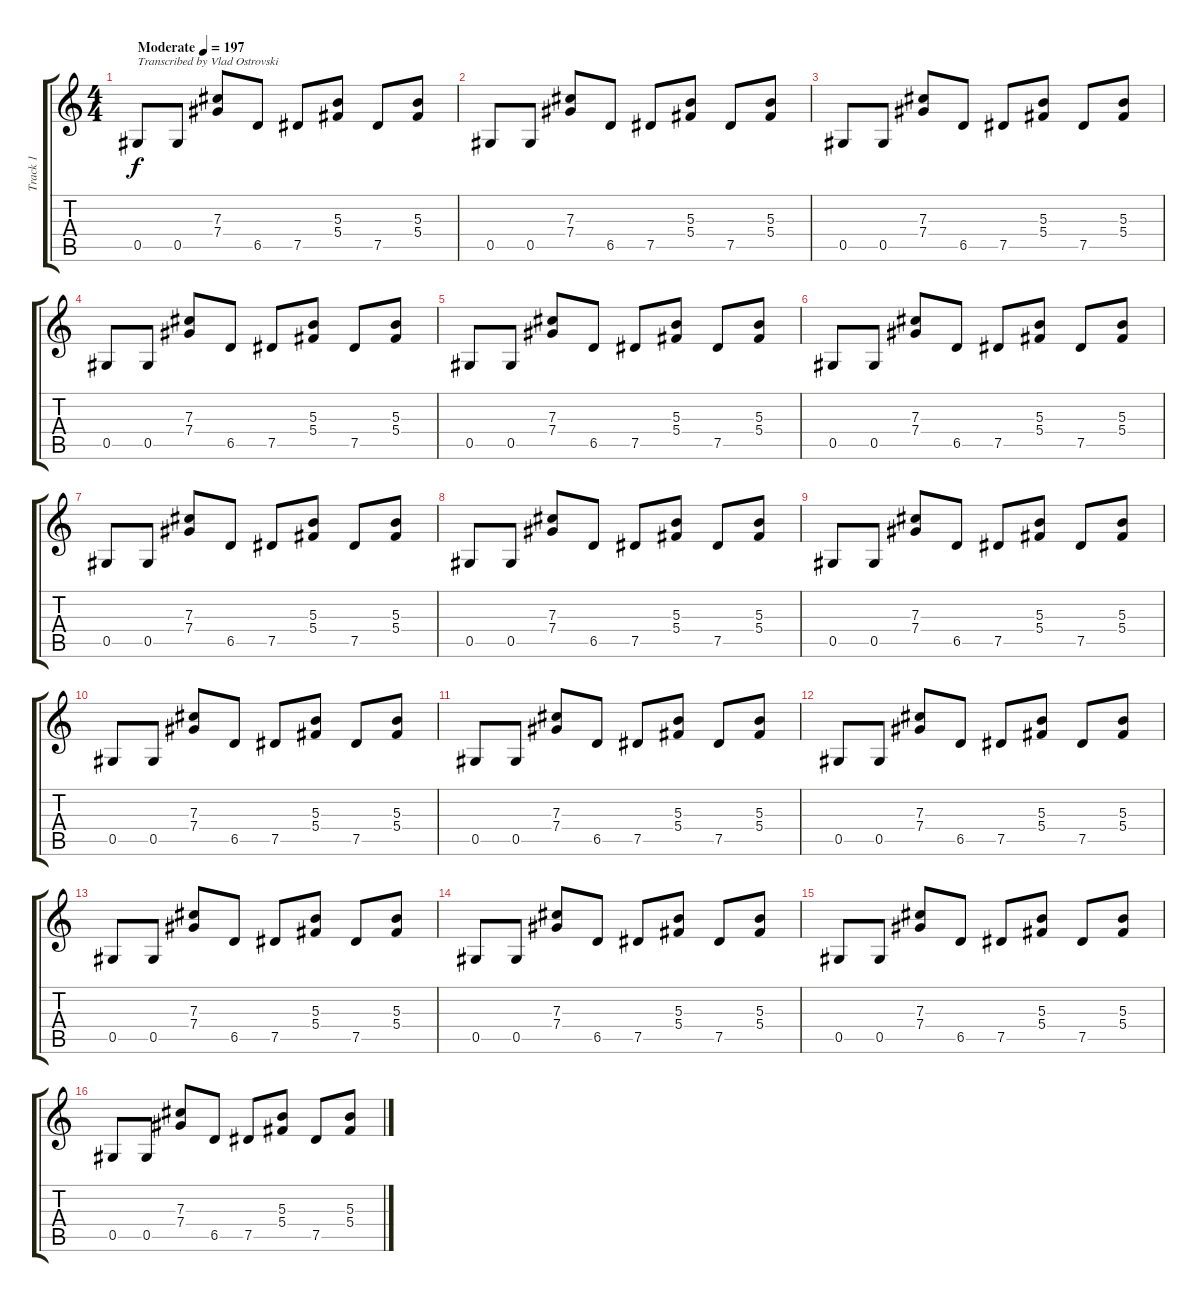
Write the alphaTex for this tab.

\track ("Track 1" "Track 1") {instrument distortionguitar}
\staff {score tabs}
\tuning (Eb4 Bb3 Gb3 Db3 Ab2 Eb2) {hide}
\ts (4 4)
\tempo (197 "Moderate")
\clef g2
\ks c
0.5.8{txt "Transcribed by Vlad Ostrovski" dy f instrument distortionguitar} 0.5.8 (7.3 7.4).8 6.5.8 7.5.8 (5.3 5.4).8 7.5.8 (5.3 5.4).8 |
0.5.8 0.5.8 (7.3 7.4).8 6.5.8 7.5.8 (5.3 5.4).8 7.5.8 (5.3 5.4).8 |
0.5.8 0.5.8 (7.3 7.4).8 6.5.8 7.5.8 (5.3 5.4).8 7.5.8 (5.3 5.4).8 |
0.5.8 0.5.8 (7.3 7.4).8 6.5.8 7.5.8 (5.3 5.4).8 7.5.8 (5.3 5.4).8 |
0.5.8 0.5.8 (7.3 7.4).8 6.5.8 7.5.8 (5.3 5.4).8 7.5.8 (5.3 5.4).8 |
0.5.8 0.5.8 (7.3 7.4).8 6.5.8 7.5.8 (5.3 5.4).8 7.5.8 (5.3 5.4).8 |
0.5.8 0.5.8 (7.3 7.4).8 6.5.8 7.5.8 (5.3 5.4).8 7.5.8 (5.3 5.4).8 |
0.5.8 0.5.8 (7.3 7.4).8 6.5.8 7.5.8 (5.3 5.4).8 7.5.8 (5.3 5.4).8 |
0.5.8 0.5.8 (7.3 7.4).8 6.5.8 7.5.8 (5.3 5.4).8 7.5.8 (5.3 5.4).8 |
0.5.8 0.5.8 (7.3 7.4).8 6.5.8 7.5.8 (5.3 5.4).8 7.5.8 (5.3 5.4).8 |
0.5.8 0.5.8 (7.3 7.4).8 6.5.8 7.5.8 (5.3 5.4).8 7.5.8 (5.3 5.4).8 |
0.5.8 0.5.8 (7.3 7.4).8 6.5.8 7.5.8 (5.3 5.4).8 7.5.8 (5.3 5.4).8 |
0.5.8 0.5.8 (7.3 7.4).8 6.5.8 7.5.8 (5.3 5.4).8 7.5.8 (5.3 5.4).8 |
0.5.8 0.5.8 (7.3 7.4).8 6.5.8 7.5.8 (5.3 5.4).8 7.5.8 (5.3 5.4).8 |
0.5.8 0.5.8 (7.3 7.4).8 6.5.8 7.5.8 (5.3 5.4).8 7.5.8 (5.3 5.4).8 |
0.5.8 0.5.8 (7.3 7.4).8 6.5.8 7.5.8 (5.3 5.4).8 7.5.8 (5.3 5.4).8
